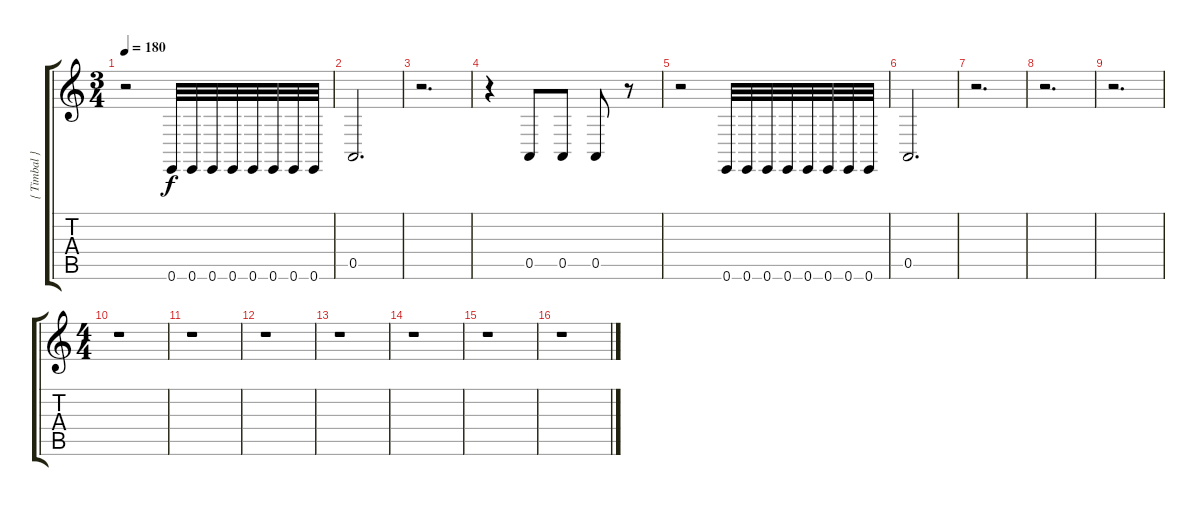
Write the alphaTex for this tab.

\track ("{ Timbal }" "{ Timbal }") {instrument timpani}
\staff {score tabs}
\tuning (E4 B3 G3 D3 A2 E2) {hide}
\ts (3 4)
\tempo 180
\clef g2
\ks c
r.2{dy f} 0.6.32 0.6.32 0.6.32 0.6.32 0.6.32 0.6.32 0.6.32 0.6.32 |
0.5.2{d} |
r.2{d} |
r.4 0.5.8 0.5.8 0.5.8 r.8 |
r.2 0.6.32 0.6.32 0.6.32 0.6.32 0.6.32 0.6.32 0.6.32 0.6.32 |
0.5.2{d} |
r.2{d} |
r.2{d} |
r.2{d} |
\ts (4 4)
r.1 |
r.1 |
r.1 |
r.1 |
r.1 |
r.1 |
r.1
